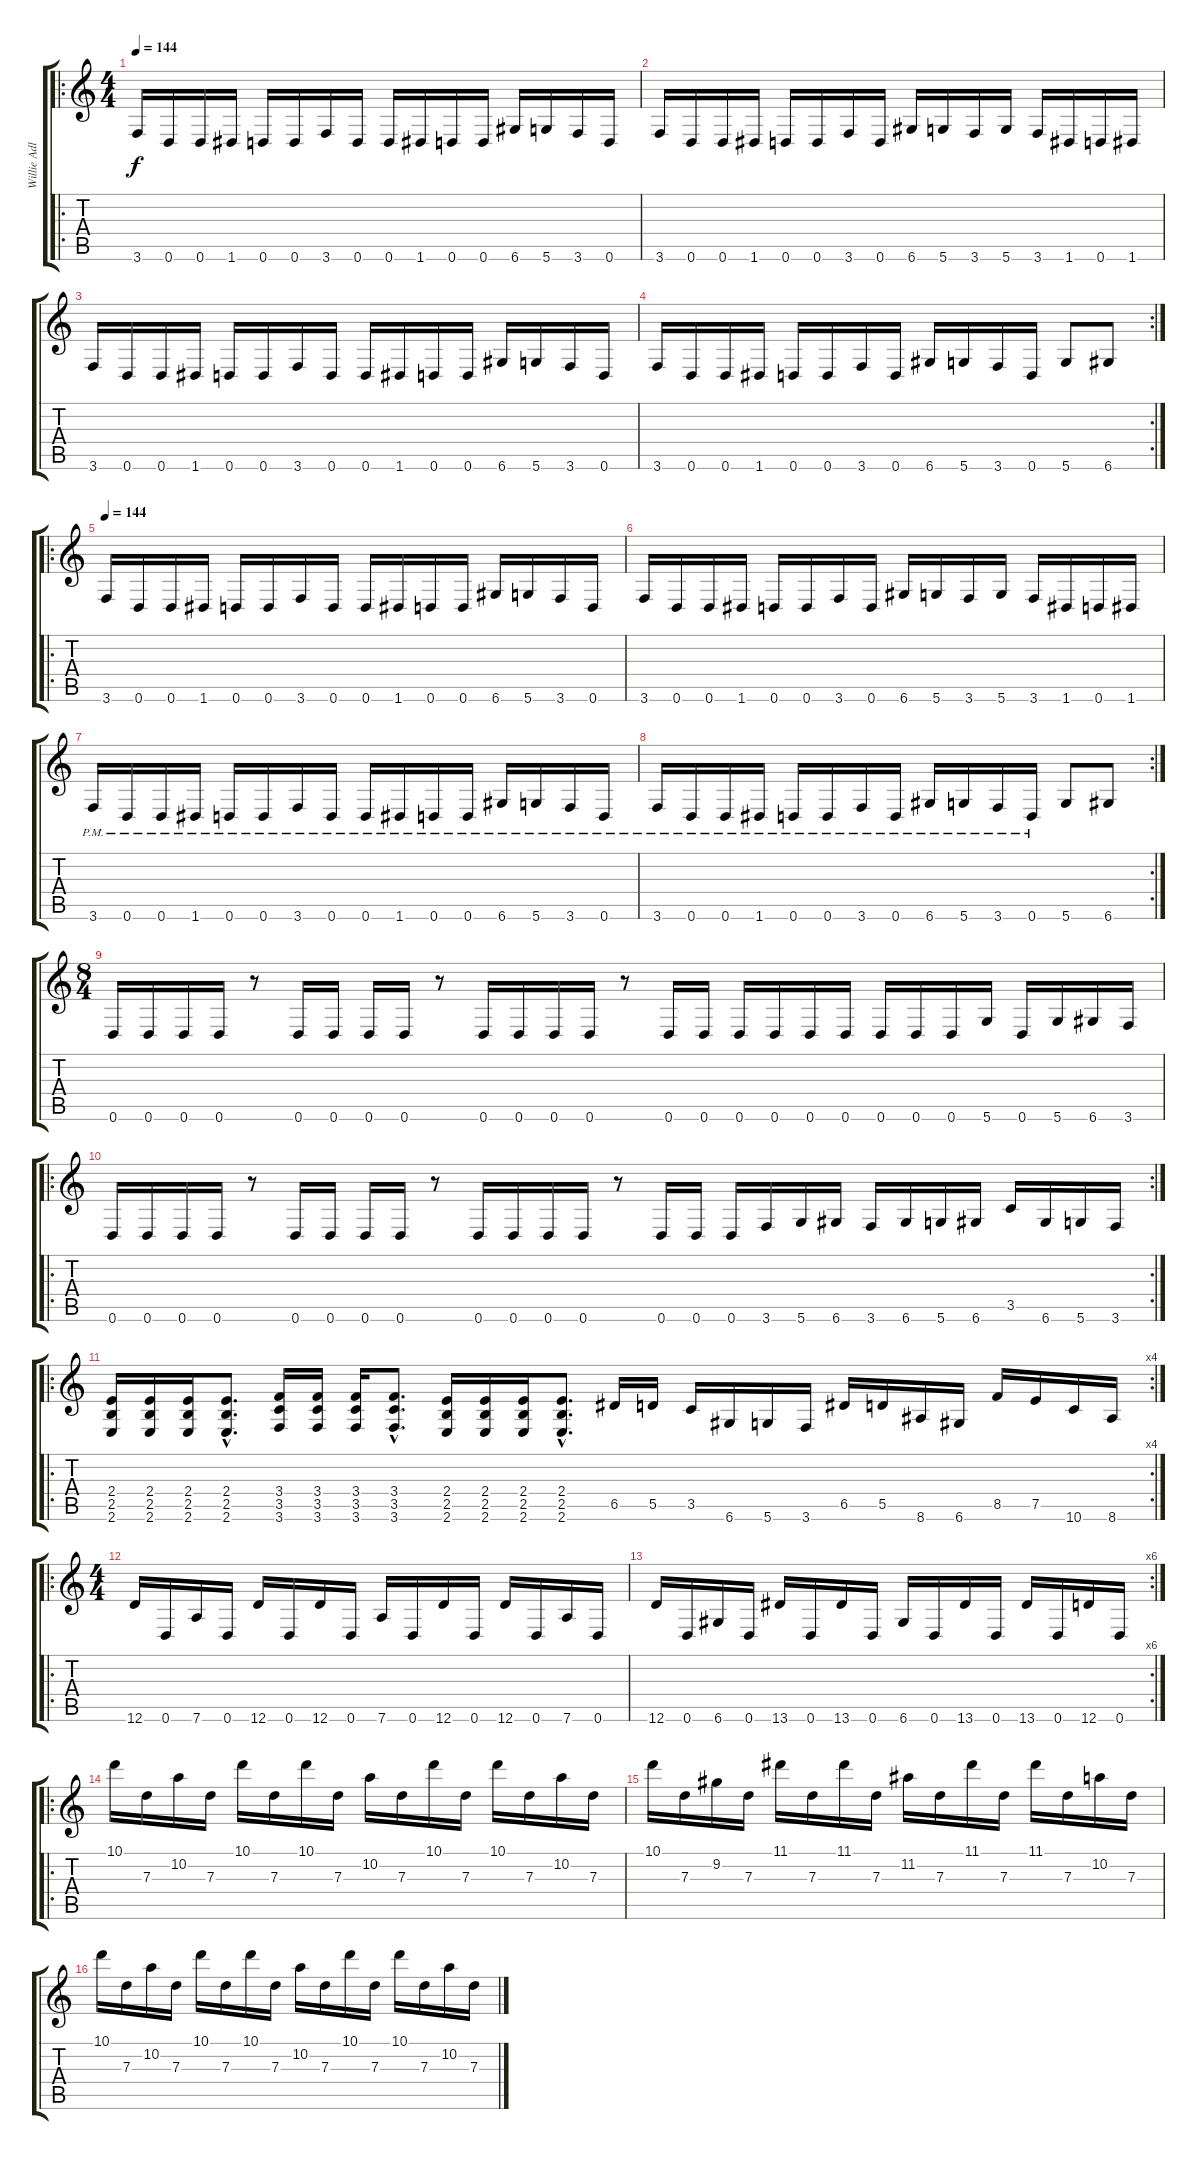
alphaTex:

\track ("Willie Adler" "Willie Adl") {instrument acousticguitarnylon}
\staff {score tabs}
\tuning (E4 B3 G3 D3 A2 D2) {hide}
\ro
\ts (4 4)
\tempo 144
\clef g2
\ks c
3.6.16{dy f} 0.6.16 0.6.16 1.6.16 0.6.16 0.6.16 3.6.16 0.6.16 0.6.16 1.6.16 0.6.16 0.6.16 6.6.16 5.6.16 3.6.16 0.6.16 |
3.6.16 0.6.16 0.6.16 1.6.16 0.6.16 0.6.16 3.6.16 0.6.16 6.6.16 5.6.16 3.6.16 5.6.16 3.6.16 1.6.16 0.6.16 1.6.16 |
3.6.16 0.6.16 0.6.16 1.6.16 0.6.16 0.6.16 3.6.16 0.6.16 0.6.16 1.6.16 0.6.16 0.6.16 6.6.16 5.6.16 3.6.16 0.6.16 |
\rc 2
3.6.16 0.6.16 0.6.16 1.6.16 0.6.16 0.6.16 3.6.16 0.6.16 6.6.16 5.6.16 3.6.16 0.6.16 5.6.8 6.6.8 |
\ro
\tempo 144
3.6.16{balance 11 instrument distortionguitar} 0.6.16 0.6.16 1.6.16 0.6.16 0.6.16 3.6.16 0.6.16 0.6.16 1.6.16 0.6.16 0.6.16 6.6.16 5.6.16 3.6.16 0.6.16 |
3.6.16 0.6.16 0.6.16 1.6.16 0.6.16 0.6.16 3.6.16 0.6.16 6.6.16 5.6.16 3.6.16 5.6.16 3.6.16 1.6.16 0.6.16 1.6.16 |
3.6{pm}.16 0.6{pm}.16 0.6{pm}.16 1.6{pm}.16 0.6{pm}.16 0.6{pm}.16 3.6{pm}.16 0.6{pm}.16 0.6{pm}.16 1.6{pm}.16 0.6{pm}.16 0.6{pm}.16 6.6{pm}.16 5.6{pm}.16 3.6{pm}.16 0.6{pm}.16 |
\rc 2
3.6{pm}.16 0.6{pm}.16 0.6{pm}.16 1.6{pm}.16 0.6{pm}.16 0.6{pm}.16 3.6{pm}.16 0.6{pm}.16 6.6{pm}.16 5.6{pm}.16 3.6{pm}.16 0.6{pm}.16 5.6.8 6.6.8 |
\ts (8 4)
0.6.16 0.6.16 0.6.16 0.6.16 r.8 0.6.16 0.6.16 0.6.16 0.6.16 r.8 0.6.16 0.6.16 0.6.16 0.6.16 r.8 0.6.16 0.6.16 0.6.16 0.6.16 0.6.16 0.6.16 0.6.16 0.6.16 0.6.16 5.6.16 0.6.16 5.6.16 6.6.16 3.6.16 |
\ro
\rc 2
0.6.16 0.6.16 0.6.16 0.6.16 r.8 0.6.16 0.6.16 0.6.16 0.6.16 r.8 0.6.16 0.6.16 0.6.16 0.6.16 r.8 0.6.16 0.6.16 0.6.16 3.6.16 5.6.16 6.6.16 3.6.16 6.6.16 5.6.16 6.6.16 3.5.16 6.6.16 5.6.16 3.6.16 |
\ro
\rc 4
(2.4 2.5 2.6).16 (2.4 2.5 2.6).16 (2.4 2.5 2.6).16 (2.4{hac} 2.5{hac} 2.6{hac}).8{d} (3.4 3.5 3.6).16 (3.4 3.5 3.6).16 (3.4 3.5 3.6).16 (3.4{hac} 3.5{hac} 3.6{hac}).8{d} (2.4 2.5 2.6).16 (2.4 2.5 2.6).16 (2.4 2.5 2.6).16 (2.4{hac} 2.5{hac} 2.6{hac}).8{d} 6.5.16 5.5.16 3.5.16 6.6.16 5.6.16 3.6.16 6.5.16 5.5.16 8.6.16 6.6.16 8.5.16 7.5.16 10.6.16 8.6.16 |
\ro
\ts (4 4)
12.6.16 0.6.16 7.6.16 0.6.16 12.6.16 0.6.16 12.6.16 0.6.16 7.6.16 0.6.16 12.6.16 0.6.16 12.6.16 0.6.16 7.6.16 0.6.16 |
\rc 6
12.6.16 0.6.16 6.6.16 0.6.16 13.6.16 0.6.16 13.6.16 0.6.16 6.6.16 0.6.16 13.6.16 0.6.16 13.6.16 0.6.16 12.6.16 0.6.16 |
\ro
10.1.16{instrument distortionguitar} 7.3.16 10.2.16 7.3.16 10.1.16 7.3.16 10.1.16 7.3.16 10.2.16 7.3.16 10.1.16 7.3.16 10.1.16 7.3.16 10.2.16 7.3.16 |
10.1.16 7.3.16 9.2.16 7.3.16 11.1.16 7.3.16 11.1.16 7.3.16 11.2.16 7.3.16 11.1.16 7.3.16 11.1.16 7.3.16 10.2.16 7.3.16 |
10.1.16{instrument distortionguitar} 7.3.16 10.2.16 7.3.16 10.1.16 7.3.16 10.1.16 7.3.16 10.2.16 7.3.16 10.1.16 7.3.16 10.1.16 7.3.16 10.2.16 7.3.16
